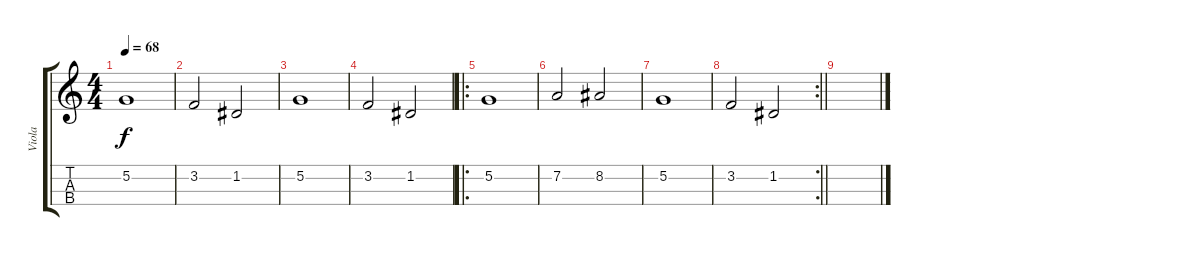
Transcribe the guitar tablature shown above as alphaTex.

\track ("Viola" "Viola") {instrument viola}
\staff {score tabs}
\tuning (A4 D4 G3 C3) {hide}
\ts (4 4)
\tempo 68
\clef g2
\ks c
5.2.1{dy f} |
3.2.2 1.2.2 |
5.2.1 |
3.2.2 1.2.2 |
\ro
5.2.1 |
7.2.2 8.2.2 |
5.2.1 |
\rc 2
\barLineRight lightlight
3.2.2 1.2.2 |
\section ("" "")
